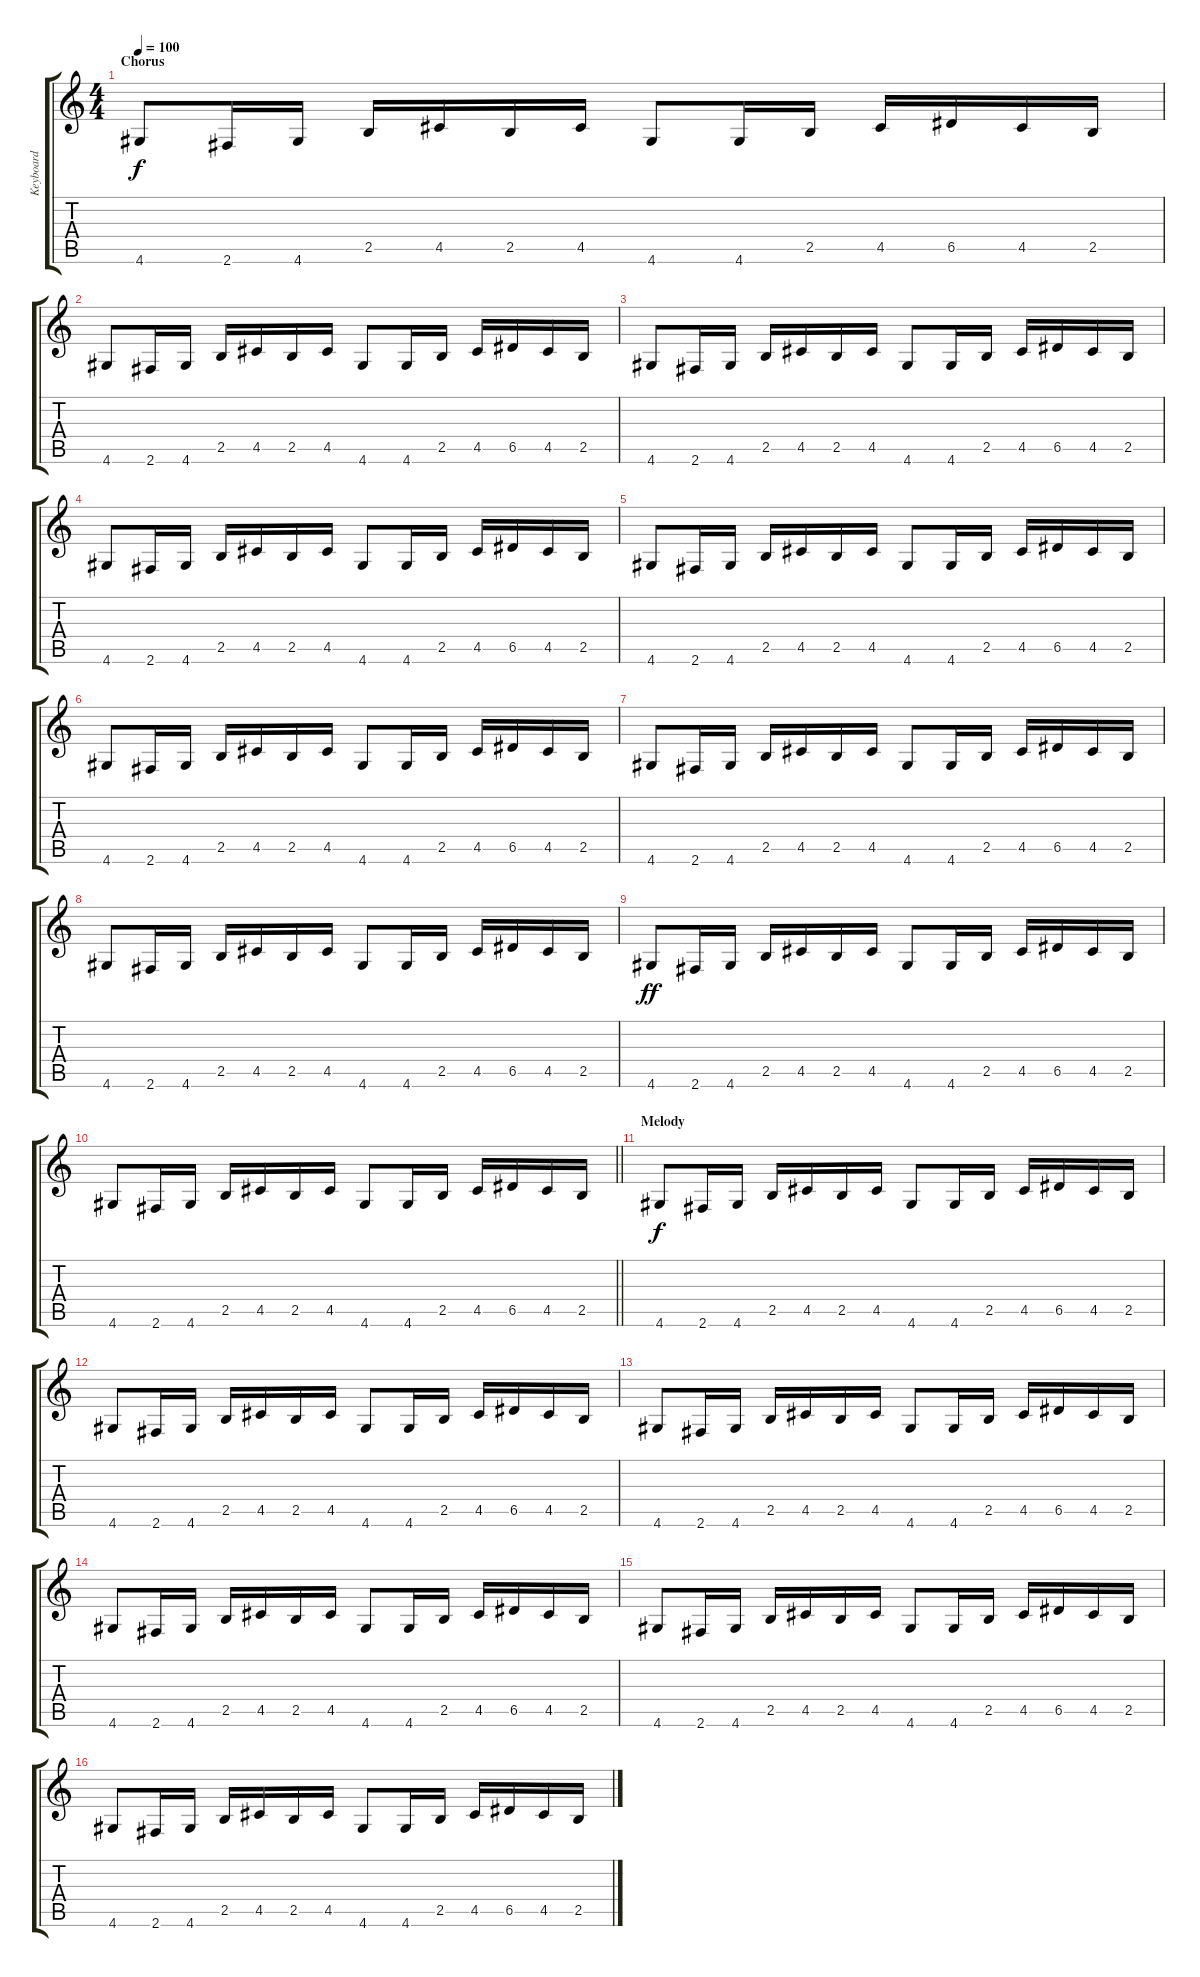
\track ("Keyboard" "Keyboard") {instrument synthbass2}
\staff {score tabs}
\tuning (E4 B3 G3 D3 A2 E2) {hide}
\ts (4 4)
\section ("" "Chorus")
\tempo 100
\clef g2
\ks c
4.6.8{dy f} 2.6.16 4.6.16 2.5.16 4.5.16 2.5.16 4.5.16 4.6.8 4.6.16 2.5.16 4.5.16 6.5.16 4.5.16 2.5.16 |
4.6.8 2.6.16 4.6.16 2.5.16 4.5.16 2.5.16 4.5.16 4.6.8 4.6.16 2.5.16 4.5.16 6.5.16 4.5.16 2.5.16 |
4.6.8 2.6.16 4.6.16 2.5.16 4.5.16 2.5.16 4.5.16 4.6.8 4.6.16 2.5.16 4.5.16 6.5.16 4.5.16 2.5.16 |
4.6.8 2.6.16 4.6.16 2.5.16 4.5.16 2.5.16 4.5.16 4.6.8 4.6.16 2.5.16 4.5.16 6.5.16 4.5.16 2.5.16 |
4.6.8 2.6.16 4.6.16 2.5.16 4.5.16 2.5.16 4.5.16 4.6.8 4.6.16 2.5.16 4.5.16 6.5.16 4.5.16 2.5.16 |
4.6.8 2.6.16 4.6.16 2.5.16 4.5.16 2.5.16 4.5.16 4.6.8 4.6.16 2.5.16 4.5.16 6.5.16 4.5.16 2.5.16 |
4.6.8 2.6.16 4.6.16 2.5.16 4.5.16 2.5.16 4.5.16 4.6.8 4.6.16 2.5.16 4.5.16 6.5.16 4.5.16 2.5.16 |
4.6.8 2.6.16 4.6.16 2.5.16 4.5.16 2.5.16 4.5.16 4.6.8 4.6.16 2.5.16 4.5.16 6.5.16 4.5.16 2.5.16 |
4.6.8{dy ff} 2.6.16 4.6.16 2.5.16 4.5.16 2.5.16 4.5.16 4.6.8 4.6.16 2.5.16 4.5.16 6.5.16 4.5.16 2.5.16 |
\barLineRight lightlight
4.6.8 2.6.16 4.6.16 2.5.16 4.5.16 2.5.16 4.5.16 4.6.8 4.6.16 2.5.16 4.5.16 6.5.16 4.5.16 2.5.16 |
\section ("" "Melody")
4.6.8{dy f} 2.6.16 4.6.16 2.5.16 4.5.16 2.5.16 4.5.16 4.6.8 4.6.16 2.5.16 4.5.16 6.5.16 4.5.16 2.5.16 |
4.6.8 2.6.16 4.6.16 2.5.16 4.5.16 2.5.16 4.5.16 4.6.8 4.6.16 2.5.16 4.5.16 6.5.16 4.5.16 2.5.16 |
4.6.8 2.6.16 4.6.16 2.5.16 4.5.16 2.5.16 4.5.16 4.6.8 4.6.16 2.5.16 4.5.16 6.5.16 4.5.16 2.5.16 |
4.6.8 2.6.16 4.6.16 2.5.16 4.5.16 2.5.16 4.5.16 4.6.8 4.6.16 2.5.16 4.5.16 6.5.16 4.5.16 2.5.16 |
4.6.8 2.6.16 4.6.16 2.5.16 4.5.16 2.5.16 4.5.16 4.6.8 4.6.16 2.5.16 4.5.16 6.5.16 4.5.16 2.5.16 |
4.6.8 2.6.16 4.6.16 2.5.16 4.5.16 2.5.16 4.5.16 4.6.8 4.6.16 2.5.16 4.5.16 6.5.16 4.5.16 2.5.16
